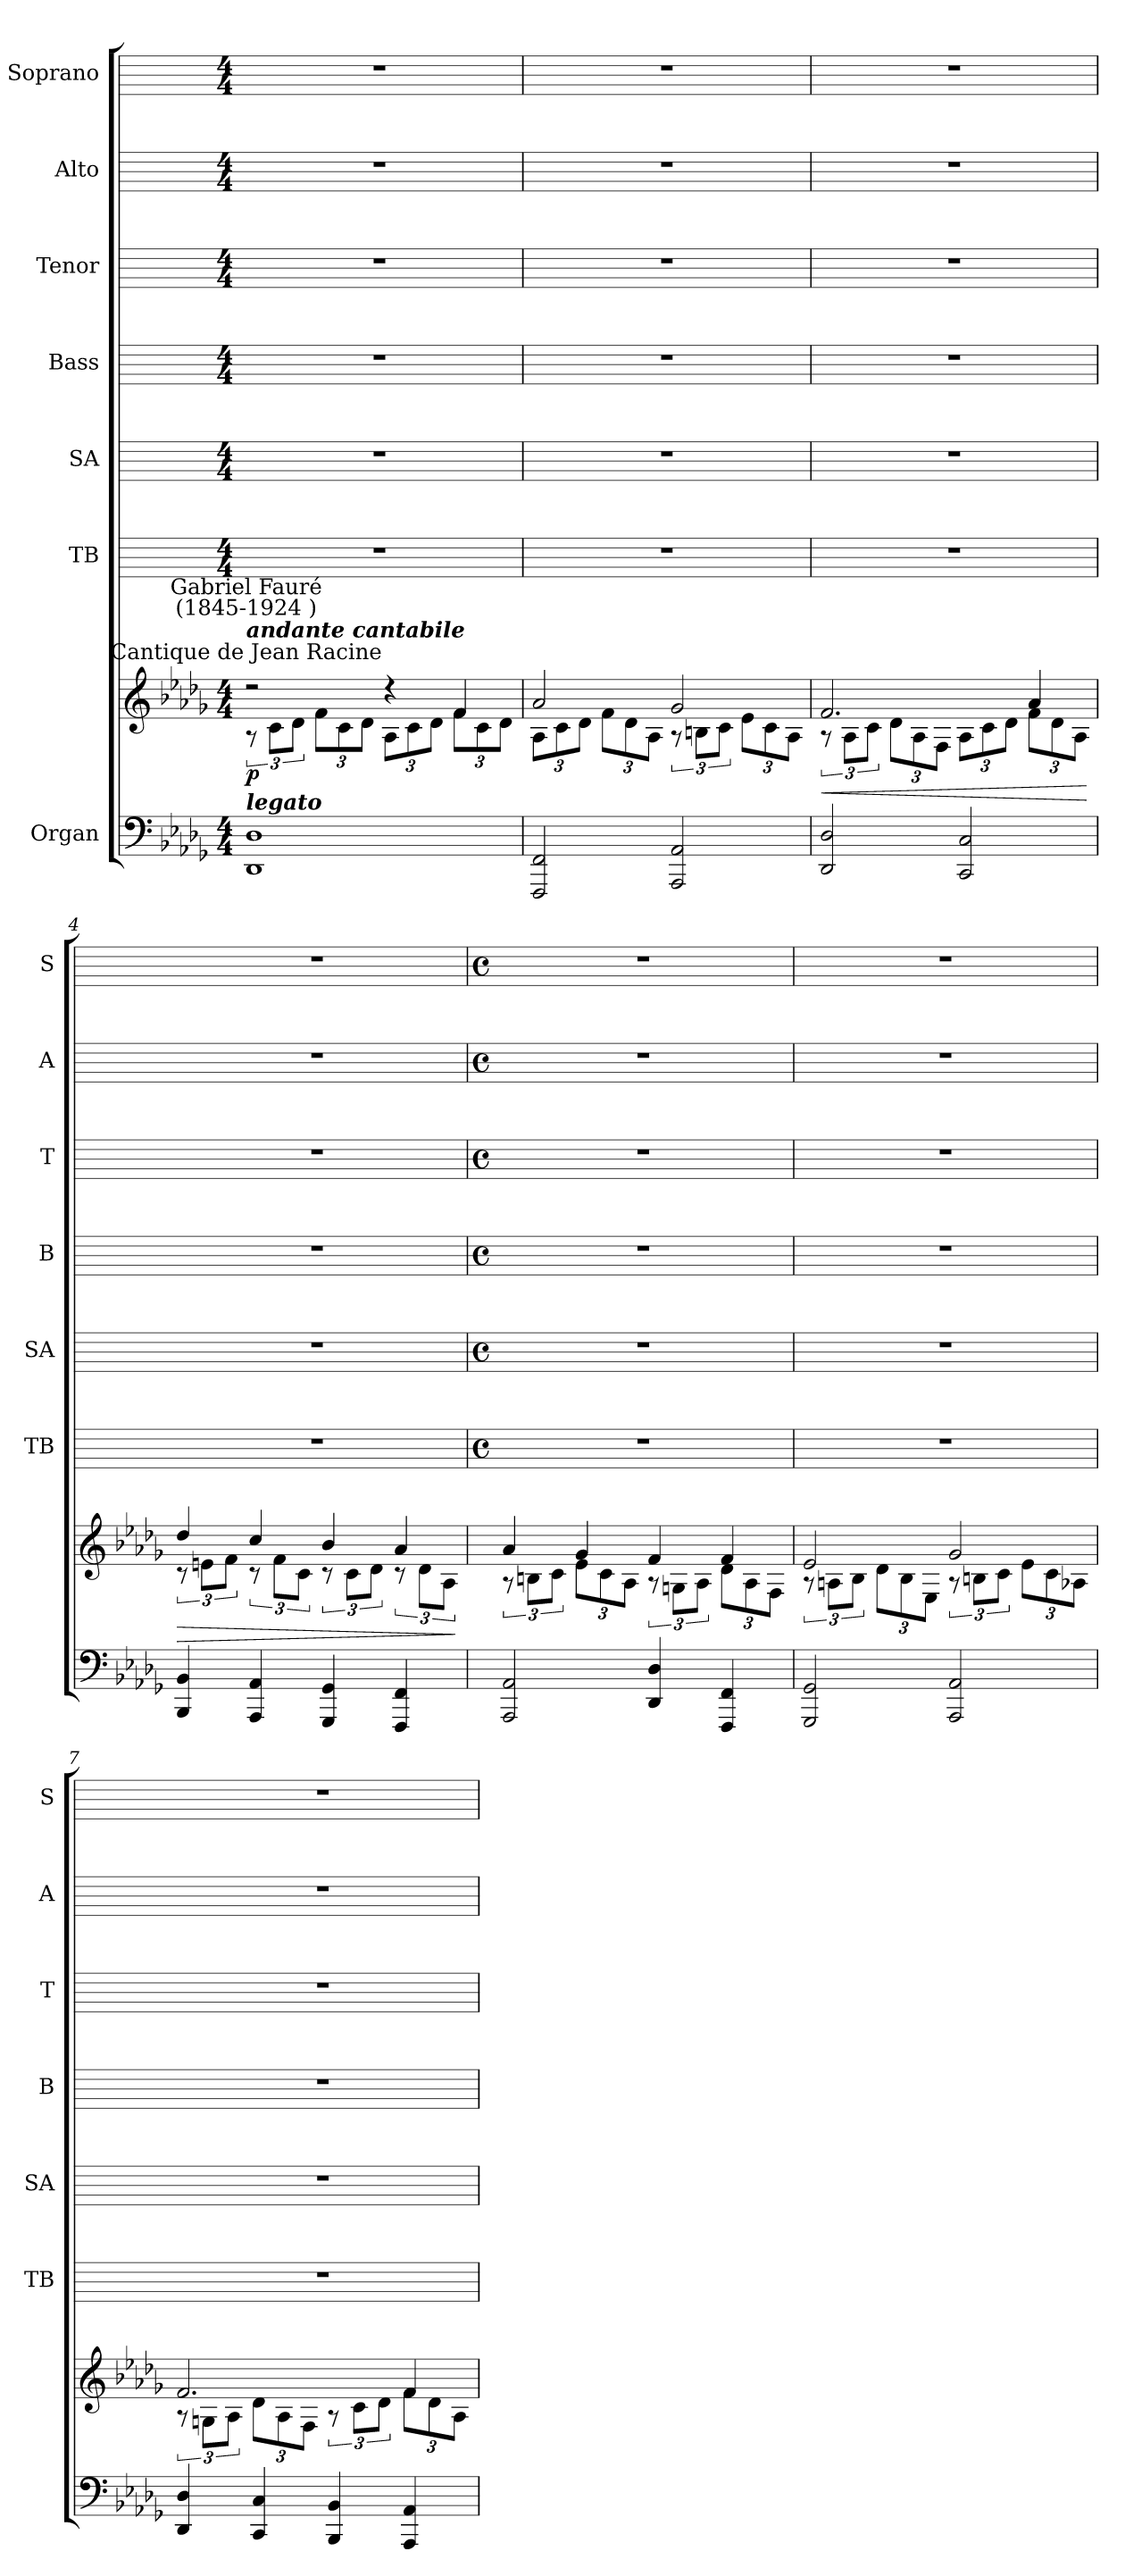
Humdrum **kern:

**kern	**kern	**dynam	**kern	**kern	**kern	**kern	**kern	**kern
*part7	*part7	*part7	*part6	*part5	*part4	*part3	*part2	*part1
*staff8	*staff7	*staff7/8	*staff6	*staff5	*staff4	*staff3	*staff2	*staff1
*I"Organ	*	*	*I"TB	*I"SA	*I"Bass	*I"Tenor	*I"Alto	*I"Soprano
*	*	*	*I'TB	*I'SA	*I'B	*I'T	*I'A	*I'S
*clefF4	*clefG2	*	*	*	*	*	*	*
*k[b-e-a-d-g-]	*k[b-e-a-d-g-]	*	*	*	*	*	*	*
*D-:	*D-:	*	*	*	*	*	*	*
*M4/4	*M4/4	*	*M4/4	*M4/4	*M4/4	*M4/4	*M4/4	*M4/4
=1	=1	=1	=1	=1	=1	=1	=1	=1
*	*^	*	*	*	*	*	*	*
!	!LO:TX:a:cj:t=Cantique de Jean Racine	!	!	!	!	!	!	!	!
!	!LO:TX:a:Bi:t=andante cantabile	!	!	!	!	!	!	!	!
!	!LO:TX:a:cj:t=Gabriel Fauré\n(1845-1924 )	!	!	!	!	!	!	!	!
!LO:TX:a:Bi:t=legato	!	!	!	!	!	!	!	!	!
!	!	!	!LO:DY:b	!	!	!	!	!	!
1DD- 1D-	2r	12r	p	1r	1r	1r	1r	1r	1r
.	.	12c\L	.	.	.	.	.	.	.
.	.	12d-\J	.	.	.	.	.	.	.
.	.	12f\L	.	.	.	.	.	.	.
.	.	12c\	.	.	.	.	.	.	.
.	.	12d-\J	.	.	.	.	.	.	.
.	4r	12A-\L	.	.	.	.	.	.	.
.	.	12c\	.	.	.	.	.	.	.
.	.	12d-\J	.	.	.	.	.	.	.
.	4f/	12f\L	.	.	.	.	.	.	.
.	.	12c\	.	.	.	.	.	.	.
.	.	12d-\J	.	.	.	.	.	.	.
=2	=2	=2	=2	=2	=2	=2	=2	=2	=2
2FFF 2FF	2a-/	12A-\L	.	1r	1r	1r	1r	1r	1r
.	.	12c\	.	.	.	.	.	.	.
.	.	12d-\J	.	.	.	.	.	.	.
.	.	12f\L	.	.	.	.	.	.	.
.	.	12d-\	.	.	.	.	.	.	.
.	.	12A-\J	.	.	.	.	.	.	.
2AAA- 2AA-	2g-/	12r	.	.	.	.	.	.	.
.	.	12Bn\L	.	.	.	.	.	.	.
.	.	12c\J	.	.	.	.	.	.	.
.	.	12e-\L	.	.	.	.	.	.	.
.	.	12c\	.	.	.	.	.	.	.
.	.	12A-\J	.	.	.	.	.	.	.
=3	=3	=3	=3	=3	=3	=3	=3	=3	=3
!	!	!	!LO:HP:b	!	!	!	!	!	!
2DD- 2D-	2.f/	12r	<	1r	1r	1r	1r	1r	1r
.	.	12A-\L	.	.	.	.	.	.	.
.	.	12c\J	.	.	.	.	.	.	.
.	.	12d-\L	.	.	.	.	.	.	.
.	.	12A-\	.	.	.	.	.	.	.
.	.	12F\J	.	.	.	.	.	.	.
2CC 2C	.	12A-\L	.	.	.	.	.	.	.
.	.	12c\	.	.	.	.	.	.	.
.	.	12d-\J	.	.	.	.	.	.	.
.	4a-/	12f\L	.	.	.	.	.	.	.
.	.	12d-\	.	.	.	.	.	.	.
.	.	12A-\J	.	.	.	.	.	.	.
*	*v	*v	*	*	*	*	*	*	*
.	.	[	.	.	.	.	.	.
=4	=4	=4	=4	=4	=4	=4	=4	=4
!	!	!LO:HP:b	!	!	!	!	!	!
*	*^	*	*	*	*	*	*	*
4BBB- 4BB-	4dd-/	12r	>	1r	1r	1r	1r	1r	1r
.	.	12en\L	.	.	.	.	.	.	.
.	.	12f\J	.	.	.	.	.	.	.
4AAA- 4AA-	4cc/	12r	.	.	.	.	.	.	.
.	.	12f\L	.	.	.	.	.	.	.
.	.	12c\J	.	.	.	.	.	.	.
4GGG- 4GG-	4b-/	12r	.	.	.	.	.	.	.
.	.	12c\L	.	.	.	.	.	.	.
.	.	12d-\J	.	.	.	.	.	.	.
4FFF 4FF	4a-/	12r	.	.	.	.	.	.	.
.	.	12d-\L	.	.	.	.	.	.	.
.	.	12A-\J	.	.	.	.	.	.	.
*	*v	*v	*	*	*	*	*	*	*
.	.	]	.	.	.	.	.	.
!!LO:LB:g=z
=5	=5	=5	=5	=5	=5	=5	=5	=5
*	*	*	*M4/4	*M4/4	*M4/4	*M4/4	*M4/4	*M4/4
*	*	*	*met(c)	*met(c)	*met(c)	*met(c)	*met(c)	*met(c)
*	*^	*	*	*	*	*	*	*
2AAA- 2AA-	4a-/	12r	.	1r	1r	1r	1r	1r	1r
.	.	12Bn\L	.	.	.	.	.	.	.
.	.	12c\J	.	.	.	.	.	.	.
.	4g-/	12e-\L	.	.	.	.	.	.	.
.	.	12c\	.	.	.	.	.	.	.
.	.	12A-\J	.	.	.	.	.	.	.
4DD- 4D-	4f/	12r	.	.	.	.	.	.	.
.	.	12Gn\L	.	.	.	.	.	.	.
.	.	12A-\J	.	.	.	.	.	.	.
4FFF 4FF	4f/	12d-\L	.	.	.	.	.	.	.
.	.	12A-\	.	.	.	.	.	.	.
.	.	12F\J	.	.	.	.	.	.	.
=6	=6	=6	=6	=6	=6	=6	=6	=6	=6
2GGG- 2GG-	2e-/	12r	.	1r	1r	1r	1r	1r	1r
.	.	12An\L	.	.	.	.	.	.	.
.	.	12B-\J	.	.	.	.	.	.	.
.	.	12d-\L	.	.	.	.	.	.	.
.	.	12B-\	.	.	.	.	.	.	.
.	.	12E-\J	.	.	.	.	.	.	.
2AAA- 2AA-	2g-/	12r	.	.	.	.	.	.	.
.	.	12Bn\L	.	.	.	.	.	.	.
.	.	12c\J	.	.	.	.	.	.	.
.	.	12e-\L	.	.	.	.	.	.	.
.	.	12c\	.	.	.	.	.	.	.
.	.	12A-X\J	.	.	.	.	.	.	.
=7	=7	=7	=7	=7	=7	=7	=7	=7	=7
4DD- 4D-	2.f/	12r	.	1r	1r	1r	1r	1r	1r
.	.	12Gn\L	.	.	.	.	.	.	.
.	.	12A-\J	.	.	.	.	.	.	.
4CC 4C	.	12d-\L	.	.	.	.	.	.	.
.	.	12A-\	.	.	.	.	.	.	.
.	.	12F\J	.	.	.	.	.	.	.
4BBB- 4BB-	.	12r	.	.	.	.	.	.	.
.	.	12c\L	.	.	.	.	.	.	.
.	.	12d-\J	.	.	.	.	.	.	.
4AAA- 4AA-	4f/	12f\L	.	.	.	.	.	.	.
.	.	12d-\	.	.	.	.	.	.	.
.	.	12A-\J	.	.	.	.	.	.	.
*	*v	*v	*	*	*	*	*	*	*
=	=	=	=	=	=	=	=	=
*-	*-	*-	*-	*-	*-	*-	*-	*-
